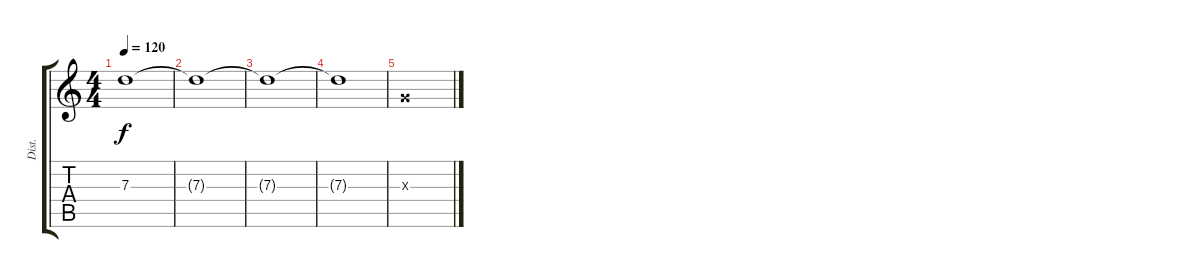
\track ("Dist." "Dist.") {instrument distortionguitar}
\staff {score tabs}
\tuning (E4 B3 G3 D3 A2 E2) {hide}
\ts (4 4)
\tempo 120
\clef g2
\ks c
7.3{t}.1{dy f volume 14} |
7.3{t}.1{volume 12} |
7.3{t}.1{volume 11} |
7.3{t}.1{volume 10} |
0.3{x}.1
